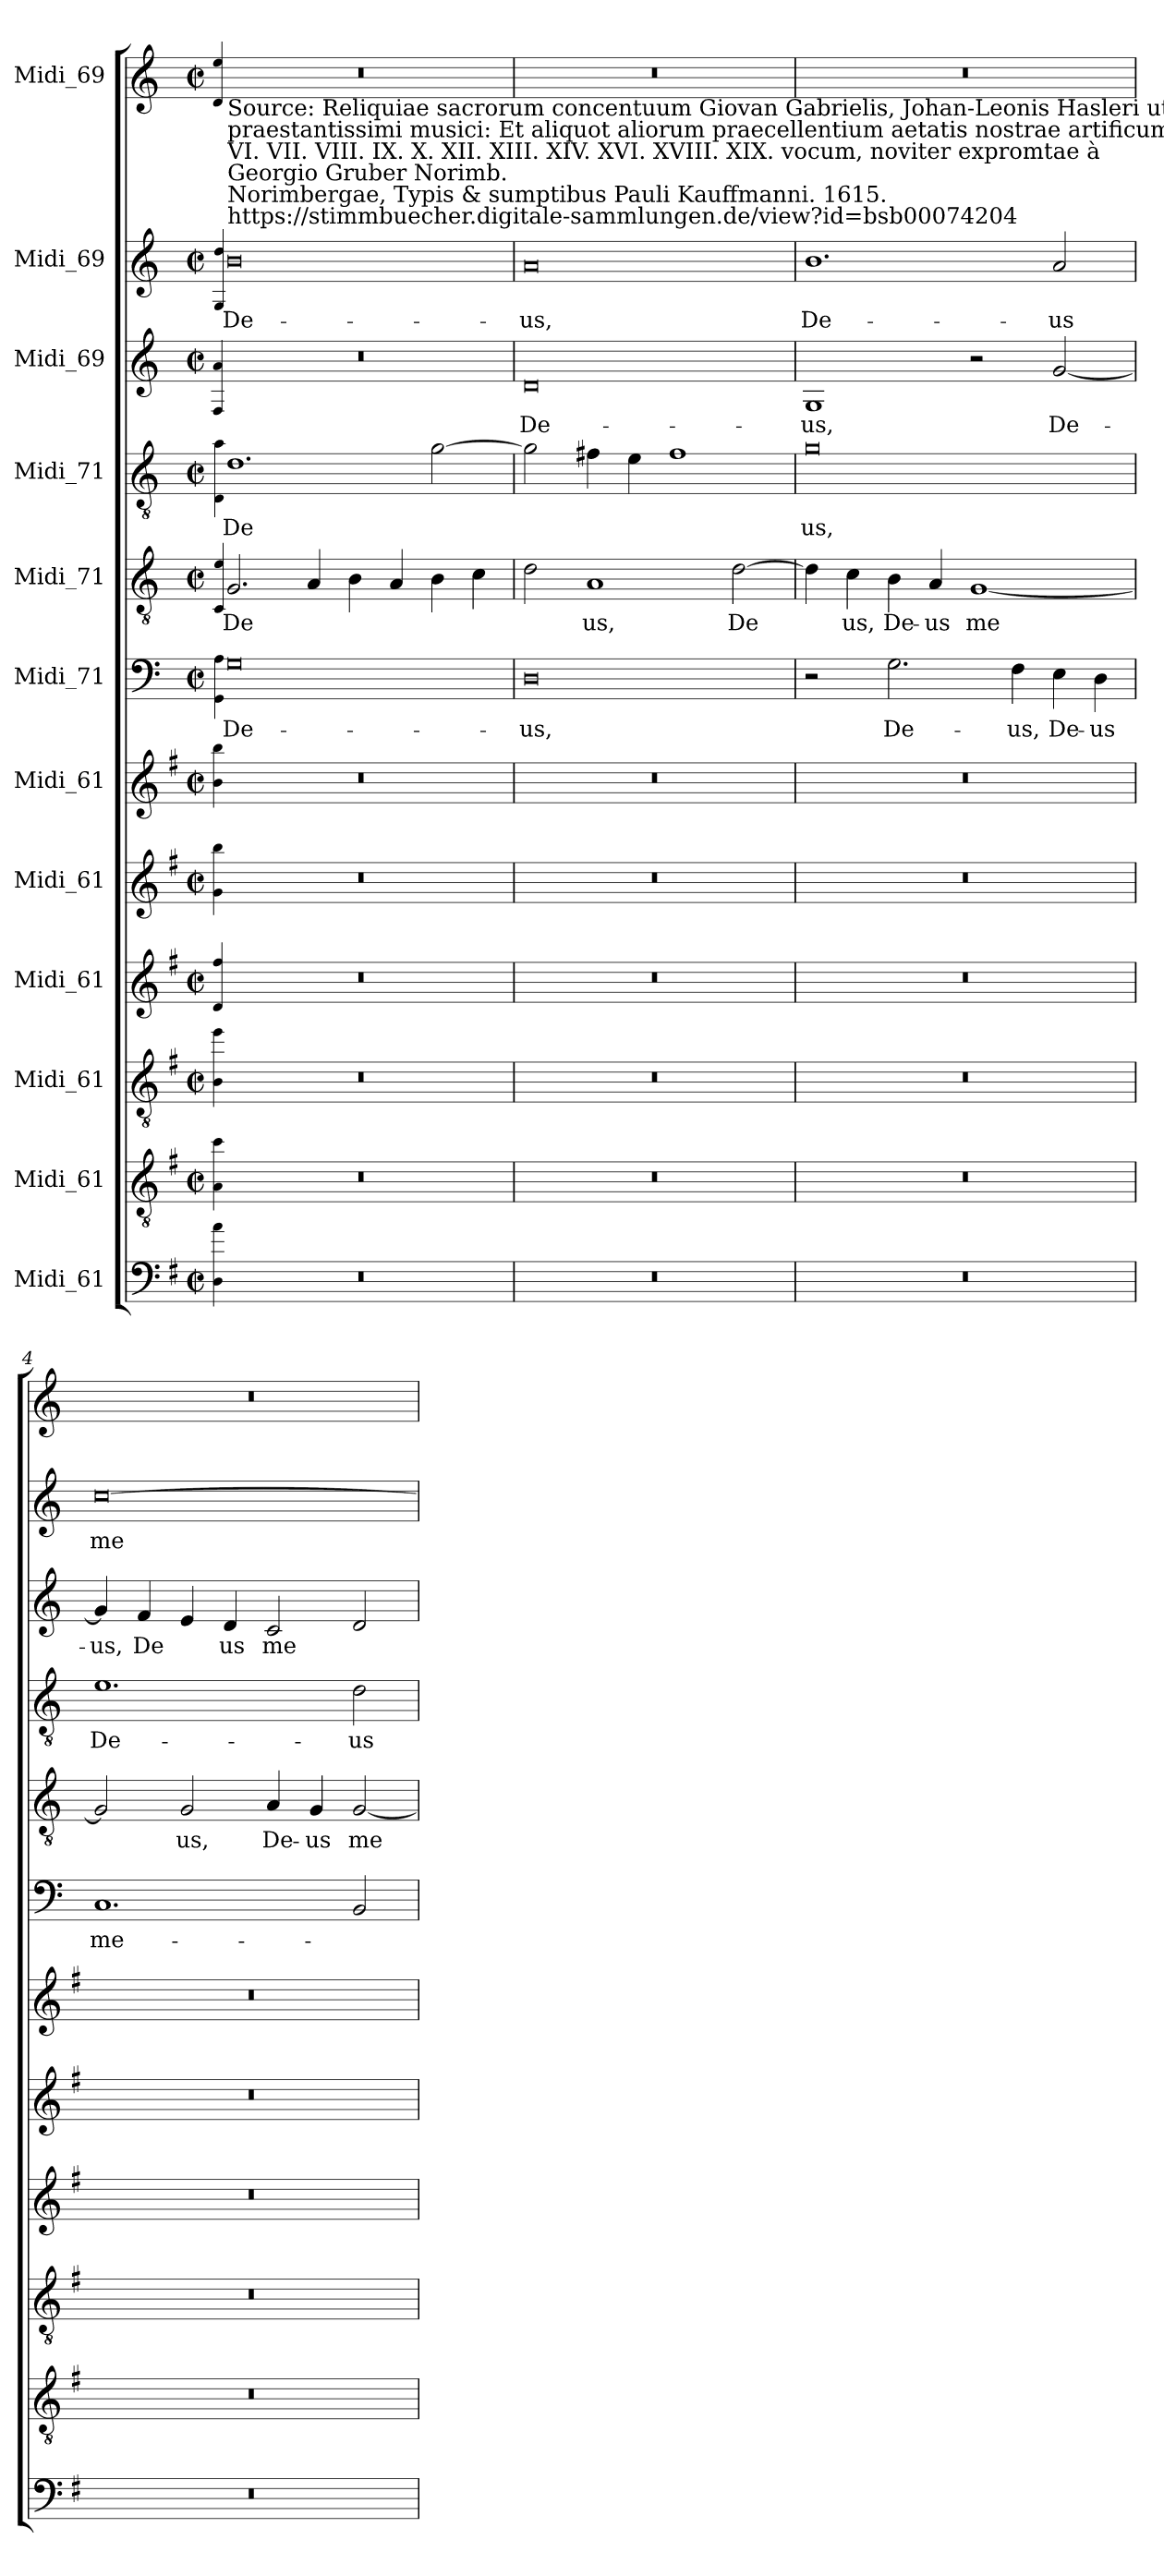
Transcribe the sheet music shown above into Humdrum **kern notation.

**kern	**kern	**kern	**kern	**kern	**kern	**kern	**text	**kern	**text	**kern	**text	**kern	**text	**kern	**text	**kern
*part12	*part11	*part10	*part9	*part8	*part7	*part6	*part6	*part5	*part5	*part4	*part4	*part3	*part3	*part2	*part2	*part1
*staff12	*staff11	*staff10	*staff9	*staff8	*staff7	*staff6	*staff6	*staff5	*staff5	*staff4	*staff4	*staff3	*staff3	*staff2	*staff2	*staff1
*I"Midi_61	*I"Midi_61	*I"Midi_61	*I"Midi_61	*I"Midi_61	*I"Midi_61	*I"Midi_71	*	*I"Midi_71	*	*I"Midi_71	*	*I"Midi_69	*	*I"Midi_69	*	*I"Midi_69
*clefF4	*clefGv2	*clefGv2	*clefG2	*clefG2	*clefG2	*clefF4	*	*clefGv2	*	*clefGv2	*	*clefG2	*	*clefG2	*	*clefG2
*ITrd4c7	*ITrd4c7	*ITrd4c7	*ITrd4c7	*ITrd4c7	*ITrd4c7	*	*	*	*	*	*	*	*	*	*	*
*k[]	*k[]	*k[]	*k[]	*k[]	*k[]	*k[]	*	*k[]	*	*k[]	*	*k[]	*	*k[]	*	*k[]
*C:	*C:	*C:	*C:	*C:	*C:	*C:	*	*C:	*	*C:	*	*C:	*	*C:	*	*C:
*M4/2	*M4/2	*M4/2	*M4/2	*M4/2	*M4/2	*M4/2	*	*M4/2	*	*M4/2	*	*M4/2	*	*M4/2	*	*M4/2
*met(c|)	*met(c|)	*met(c|)	*met(c|)	*met(c|)	*met(c|)	*met(c|)	*	*met(c|)	*	*met(c|)	*	*met(c|)	*	*met(c|)	*	*met(c|)
=1	=1	=1	=1	=1	=1	=1	=1	=1	=1	=1	=1	=1	=1	=1	=1	=1
4qqGG 4qqd	4qqD 4qqf	4qqE 4qqa	4qqG 4qqb	4qqc 4qqee	4qqe 4qqee	4qqGG 4qqA	.	4qqC 4qqe	.	4qqD 4qqa	.	4qqF 4qqa	.	4qqG 4qqdd	.	4qqd 4qqee
!	!	!	!	!	!	!	!	!	!	!	!	!	!	!	!	!LO:TX:b:t=Source&colon; Reliquiae sacrorum concentuum Giovan Gabrielis, Johan-Leonis Hasleri utriusque\npraestantissimi  musici&colon; Et aliquot aliorum praecellentium aetatis nostrae artificum Motectae,\nVI. VII. VIII. IX. X. XII. XIII. XIV. XVI. XVIII. XIX. vocum, noviter expromtae à\nGeorgio Gruber Norimb.\nNorimbergae, Typis & sumptibus Pauli Kauffmanni. 1615.\nhttps&colon;//stimmbuecher.digitale-sammlungen.de/view?id=bsb00074204
!	!	!	!	!	!	!	!LO:LY:b	!	!LO:LY:b	!	!LO:LY:b	!	!	!	!LO:LY:b	!
0r	0r	0r	0r	0r	0r	0G	De-	2.G	De	1.d	De	0r	.	0b	De-	0r
.	.	.	.	.	.	.	.	4A	.	.	.	.	.	.	.	.
.	.	.	.	.	.	.	.	4B	.	.	.	.	.	.	.	.
.	.	.	.	.	.	.	.	4A	.	.	.	.	.	.	.	.
.	.	.	.	.	.	.	.	4B	.	[2g	.	.	.	.	.	.
.	.	.	.	.	.	.	.	4c	.	.	.	.	.	.	.	.
=2	=2	=2	=2	=2	=2	=2	=2	=2	=2	=2	=2	=2	=2	=2	=2	=2
!	!	!	!	!	!	!	!LO:LY:b	!	!	!	!	!	!LO:LY:b	!	!LO:LY:b	!
0r	0r	0r	0r	0r	0r	0D	-us,	2d	.	2g]	.	0d	De-	0a	-us,	0r
!	!	!	!	!	!	!	!	!	!LO:LY:b	!	!	!	!	!	!	!
.	.	.	.	.	.	.	.	1A	us,	4f#X	.	.	.	.	.	.
.	.	.	.	.	.	.	.	.	.	4e	.	.	.	.	.	.
.	.	.	.	.	.	.	.	.	.	1f#	.	.	.	.	.	.
!	!	!	!	!	!	!	!	!	!LO:LY:b	!	!	!	!	!	!	!
.	.	.	.	.	.	.	.	[2d	De	.	.	.	.	.	.	.
=3	=3	=3	=3	=3	=3	=3	=3	=3	=3	=3	=3	=3	=3	=3	=3	=3
!	!	!	!	!	!	!	!	!	!	!	!LO:LY:b	!	!LO:LY:b	!	!LO:LY:b	!
0r	0r	0r	0r	0r	0r	2r	.	4d]	.	0g	us,	1G	-us,	1.b	De-	0r
!	!	!	!	!	!	!	!	!	!LO:LY:b	!	!	!	!	!	!	!
.	.	.	.	.	.	.	.	4c	us,	.	.	.	.	.	.	.
!	!	!	!	!	!	!	!LO:LY:b	!	!LO:LY:b	!	!	!	!	!	!	!
.	.	.	.	.	.	2.G	De-	4B	De-	.	.	.	.	.	.	.
!	!	!	!	!	!	!	!	!	!LO:LY:b	!	!	!	!	!	!	!
.	.	.	.	.	.	.	.	4A	-us	.	.	.	.	.	.	.
!	!	!	!	!	!	!	!	!	!LO:LY:b	!	!	!	!	!	!	!
.	.	.	.	.	.	.	.	[1G	me	.	.	2r	.	.	.	.
!	!	!	!	!	!	!	!LO:LY:b	!	!	!	!	!	!	!	!	!
.	.	.	.	.	.	4F	-us,	.	.	.	.	.	.	.	.	.
!	!	!	!	!	!	!	!LO:LY:b	!	!	!	!	!	!LO:LY:b	!	!LO:LY:b	!
.	.	.	.	.	.	4E	De-	.	.	.	.	[2g	De-	2a	-us	.
!	!	!	!	!	!	!	!LO:LY:b	!	!	!	!	!	!	!	!	!
.	.	.	.	.	.	4D	-us	.	.	.	.	.	.	.	.	.
=4	=4	=4	=4	=4	=4	=4	=4	=4	=4	=4	=4	=4	=4	=4	=4	=4
!	!	!	!	!	!	!	!LO:LY:b	!	!	!	!LO:LY:b	!	!LO:LY:b	!	!LO:LY:b	!
0r	0r	0r	0r	0r	0r	1.C	me-	2G]	.	1.e	De-	4g]	-us,	[0cc	me-	0r
!	!	!	!	!	!	!	!	!	!	!	!	!	!LO:LY:b	!	!	!
.	.	.	.	.	.	.	.	.	.	.	.	4f	De	.	.	.
!	!	!	!	!	!	!	!	!	!LO:LY:b	!	!	!	!	!	!	!
.	.	.	.	.	.	.	.	2G	us,	.	.	4e	.	.	.	.
!	!	!	!	!	!	!	!	!	!	!	!	!	!LO:LY:b	!	!	!
.	.	.	.	.	.	.	.	.	.	.	.	4d	us	.	.	.
!	!	!	!	!	!	!	!	!	!LO:LY:b	!	!	!	!LO:LY:b	!	!	!
.	.	.	.	.	.	.	.	4A	De-	.	.	2c	me	.	.	.
!	!	!	!	!	!	!	!	!	!LO:LY:b	!	!	!	!	!	!	!
.	.	.	.	.	.	.	.	4G	-us	.	.	.	.	.	.	.
!	!	!	!	!	!	!	!	!	!LO:LY:b	!	!LO:LY:b	!	!	!	!	!
.	.	.	.	.	.	2BB	.	[2G	me	2d	-us	2d	.	.	.	.
=	=	=	=	=	=	=	=	=	=	=	=	=	=	=	=	=
*-	*-	*-	*-	*-	*-	*-	*-	*-	*-	*-	*-	*-	*-	*-	*-	*-
